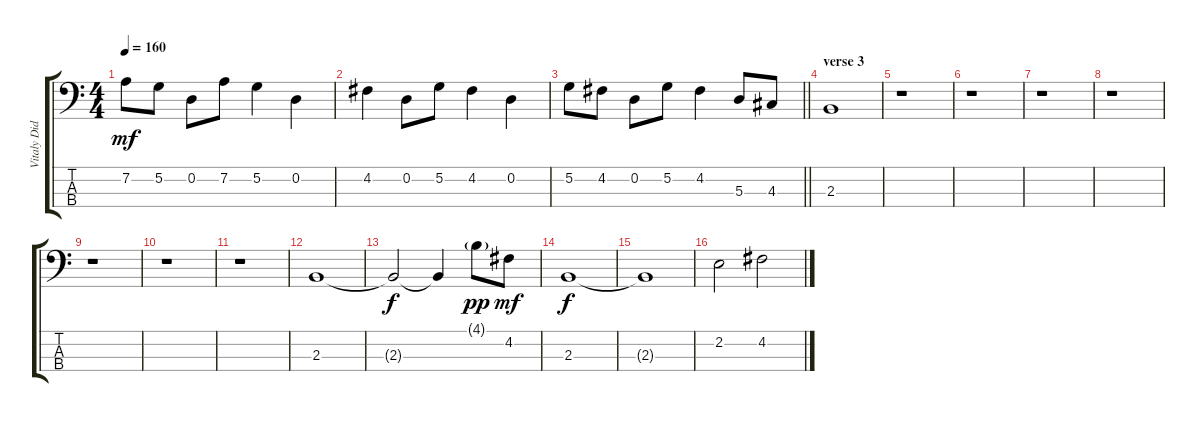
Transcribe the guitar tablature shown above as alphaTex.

\track ("Vitaly Didyk" "Vitaly Did") {instrument electricbassfinger}
\staff {score tabs}
\tuning (G2 D2 A1 E1) {hide}
\ts (4 4)
\tempo 160
\clef f4
\ks c
7.2.8{dy mf} 5.2.8 0.2.8 7.2.8 5.2.4 0.2.4 |
4.2.4 0.2.8 5.2.8 4.2.4 0.2.4 |
\barLineRight lightlight
5.2.8 4.2.8 0.2.8 5.2.8 4.2.4 5.3.8 4.3.8 |
\section ("" "verse 3")
2.3.1 |
r.1 |
r.1 |
r.1 |
r.1 |
r.1 |
r.1 |
r.1 |
2.3.1 |
2.3{t}.2{dy f} 2.3{t}.4 4.1{g}.8{dy pp} 4.2.8{dy mf} |
2.3.1{dy f} |
2.3{t}.1 |
2.2.2 4.2.2
